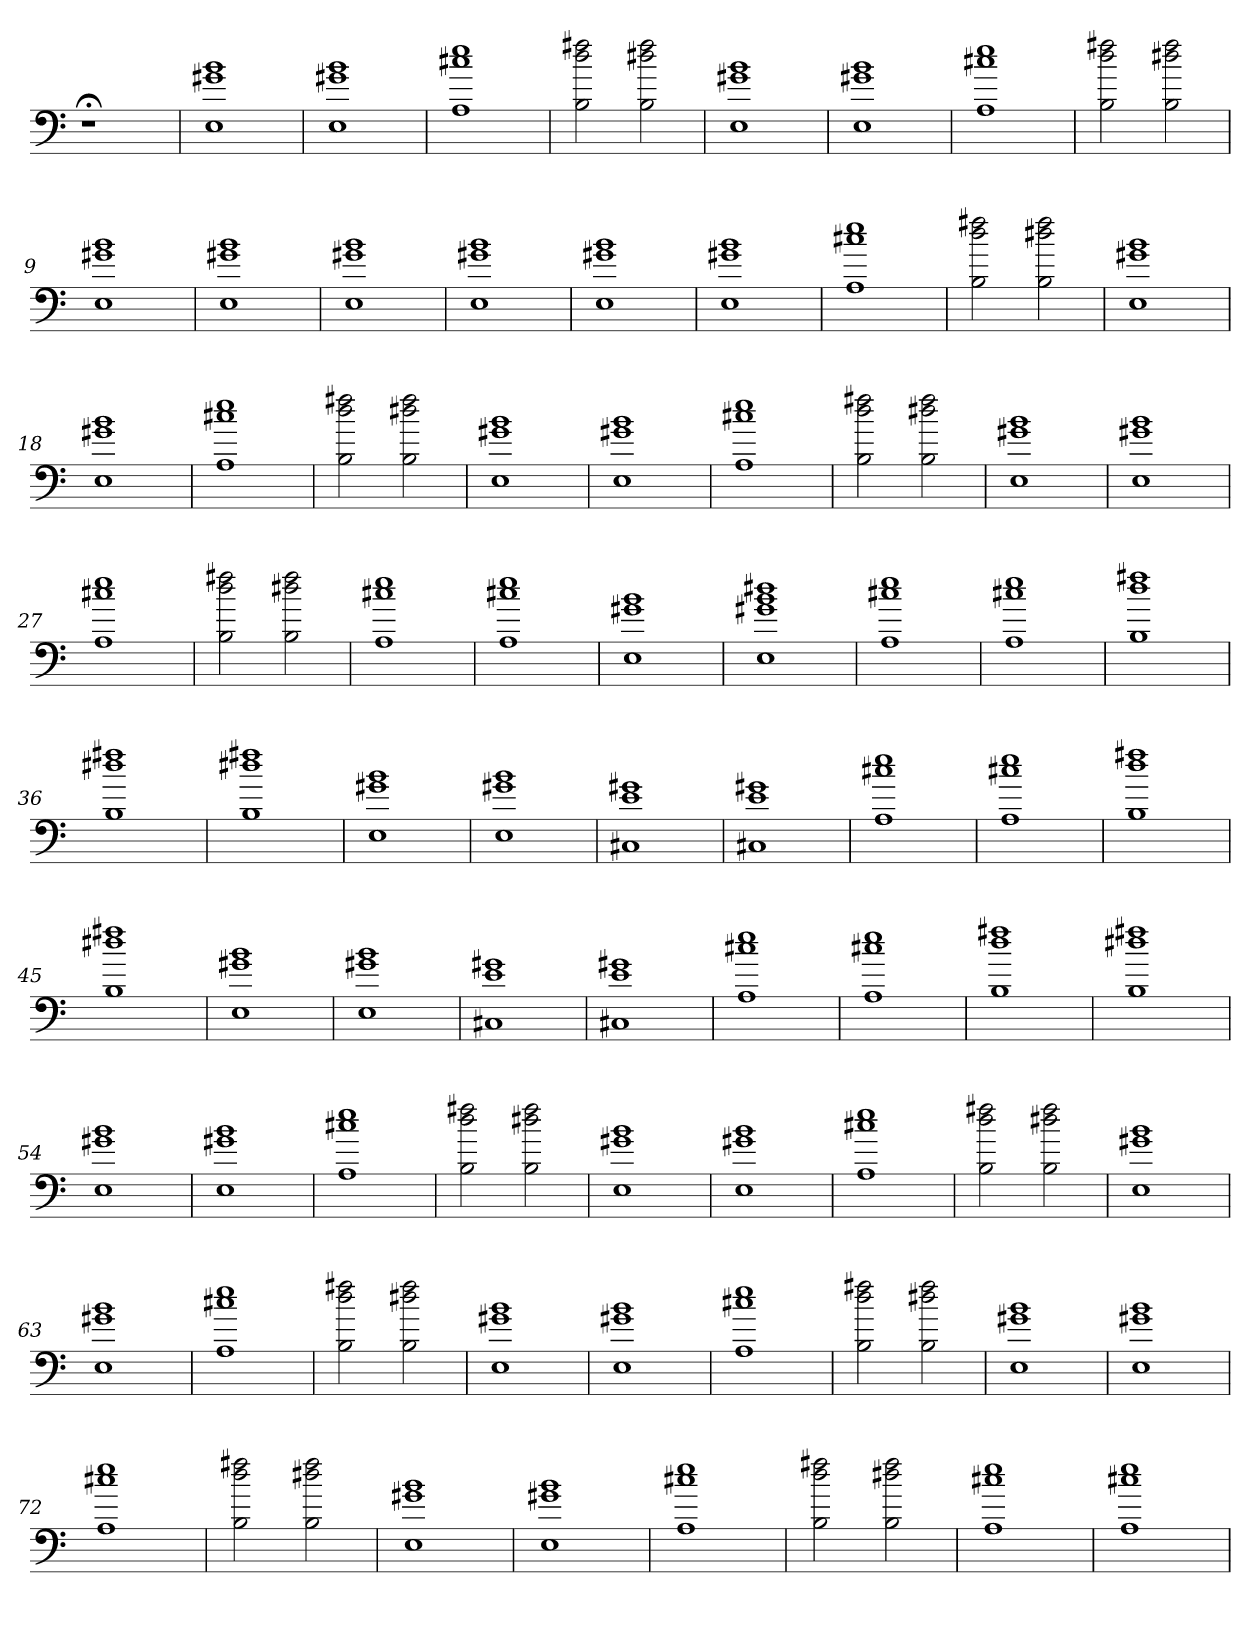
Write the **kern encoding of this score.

**kern
*part1
*staff1
=
1r;<
=1
1E 1g#X 1b
=2
1E 1g#X 1b
=3
1A 1cc#X 1ee
=4
2B 2dd 2ff#X
2B 2dd#X 2ff#
=5
1E 1g#X 1b
=6
1E 1g#X 1b
=7
1A 1cc#X 1ee
=8
2B 2dd 2ff#X
2B 2dd#X 2ff#
=9
1E 1g#X 1b
=10
1E 1g#X 1b
=11
1E 1g#X 1b
=12
1E 1g#X 1b
=13
1E 1g#X 1b
=14
1E 1g#X 1b
=15
1A 1cc#X 1ee
=16
2B 2dd 2ff#X
2B 2dd#X 2ff#
=17
1E 1g#X 1b
=18
1E 1g#X 1b
=19
1A 1cc#X 1ee
=20
2B 2dd 2ff#X
2B 2dd#X 2ff#
=21
1E 1g#X 1b
=22
1E 1g#X 1b
=23
1A 1cc#X 1ee
=24
2B 2dd 2ff#X
2B 2dd#X 2ff#
=25
1E 1g#X 1b
=26
1E 1g#X 1b
=27
1A 1cc#X 1ee
=28
2B 2dd 2ff#X
2B 2dd#X 2ff#
=29
1A 1cc#X 1ee
=30
1A 1cc#X 1ee
=31
1E 1g#X 1b
=32
1E 1g#X 1b 1dd#X
=33
1A 1cc#X 1ee
=34
1A 1cc#X 1ee
=35
1B 1dd 1ff#X
=36
1B 1dd#X 1ff#X
=37
1B 1dd#X 1ff#X
=38
1E 1g#X 1b
=39
1E 1g#X 1b
=40
1C#X 1e 1g#X
=41
1C#X 1e 1g#X
=42
1A 1cc#X 1ee
=43
1A 1cc#X 1ee
=44
1B 1dd 1ff#X
=45
1B 1dd#X 1ff#X
=46
1E 1g#X 1b
=47
1E 1g#X 1b
=48
1C#X 1e 1g#X
=49
1C#X 1e 1g#X
=50
1A 1cc#X 1ee
=51
1A 1cc#X 1ee
=52
1B 1dd 1ff#X
=53
1B 1dd#X 1ff#X
=54
1E 1g#X 1b
=55
1E 1g#X 1b
=56
1A 1cc#X 1ee
=57
2B 2dd 2ff#X
2B 2dd#X 2ff#
=58
1E 1g#X 1b
=59
1E 1g#X 1b
=60
1A 1cc#X 1ee
=61
2B 2dd 2ff#X
2B 2dd#X 2ff#
=62
1E 1g#X 1b
=63
1E 1g#X 1b
=64
1A 1cc#X 1ee
=65
2B 2dd 2ff#X
2B 2dd#X 2ff#
=66
1E 1g#X 1b
=67
1E 1g#X 1b
=68
1A 1cc#X 1ee
=69
2B 2dd 2ff#X
2B 2dd#X 2ff#
=70
1E 1g#X 1b
=71
1E 1g#X 1b
=72
1A 1cc#X 1ee
=73
2B 2dd 2ff#X
2B 2dd#X 2ff#
=74
1E 1g#X 1b
=75
1E 1g#X 1b
=76
1A 1cc#X 1ee
=77
2B 2dd 2ff#X
2B 2dd#X 2ff#
=78
1A 1cc#X 1ee
=79
1A 1cc#X 1ee
=
*-
